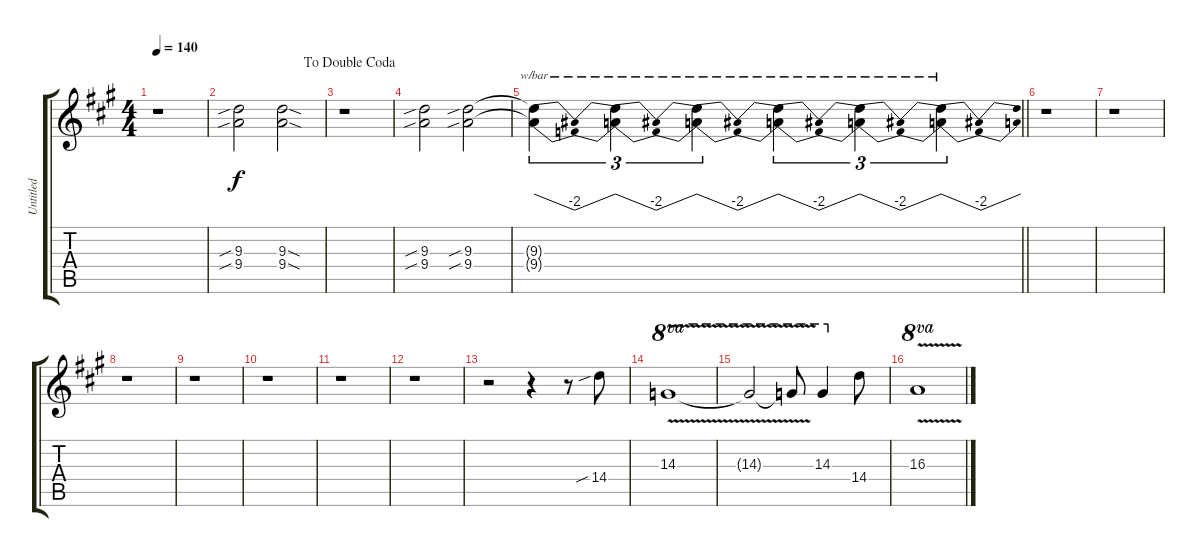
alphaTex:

\track ("Untitled" "Untitled") {instrument distortionguitar}
\staff {score tabs}
\tuning (D4 A3 F3 C3 G2 D2) {hide}
\ts (4 4)
\tempo 140
\clef g2
\ks a
r.1{dy f} |
(9.3{sib} 9.4{sib}).2 (9.3{sod} 9.4{sod}).2 |
\jump dadoublecoda
r.1 |
(9.3{sib} 9.4{sib}).2 (9.3{sib} 9.4{sib}).2 |
\barLineRight lightlight
(9.3{t} 9.4{t}).4{tu (3 2) tbe (dip default 0 0 30 -8 60 0)} (9.3{t} 9.4{t}).4{tu (3 2) tbe (dip default 0 0 30 -8 60 0)} (9.3{t} 9.4{t}).4{tu (3 2) tbe (dip default 0 0 30 -8 60 0)} (9.3{t} 9.4{t}).4{tu (3 2) tbe (dip default 0 0 30 -8 60 0)} (9.3{t} 9.4{t}).4{tu (3 2) tbe (dip default 0 0 30 -8 60 0)} (9.3{t} 9.4{t}).4{tu (3 2) tbe (dip default 0 0 30 -8 60 0)} |
r.1 |
r.1 |
r.1 |
r.1 |
r.1 |
r.1 |
r.1 |
r.2 r.4 r.8 14.4{sib}.8 |
14.3{v}.1{ot 8va} |
14.3{v t}.2{ot 8va} 14.3{v t}.8{ot 8va} 14.3.4{ot 8va} 14.4.8 |
16.3{v}.1{ot 8va}
